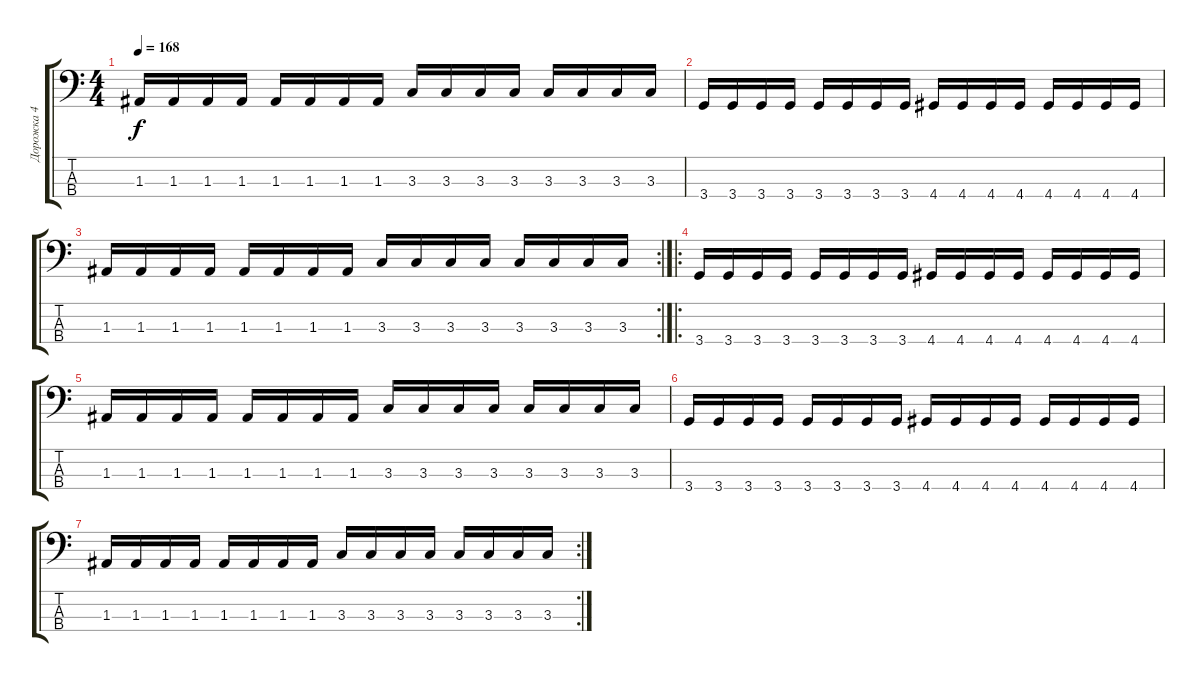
\track ("Дорожка 4" "Дорожка 4") {instrument fretlessbass}
\staff {score tabs}
\tuning (G2 D2 A1 E1) {hide}
\ts (4 4)
\tempo 168
\clef f4
\ks c
1.3.16{dy f} 1.3.16 1.3.16 1.3.16 1.3.16 1.3.16 1.3.16 1.3.16 3.3.16 3.3.16 3.3.16 3.3.16 3.3.16 3.3.16 3.3.16 3.3.16 |
3.4.16 3.4.16 3.4.16 3.4.16 3.4.16 3.4.16 3.4.16 3.4.16 4.4.16 4.4.16 4.4.16 4.4.16 4.4.16 4.4.16 4.4.16 4.4.16 |
\rc 2
1.3.16 1.3.16 1.3.16 1.3.16 1.3.16 1.3.16 1.3.16 1.3.16 3.3.16 3.3.16 3.3.16 3.3.16 3.3.16 3.3.16 3.3.16 3.3.16 |
\ro
3.4.16 3.4.16 3.4.16 3.4.16 3.4.16 3.4.16 3.4.16 3.4.16 4.4.16 4.4.16 4.4.16 4.4.16 4.4.16 4.4.16 4.4.16 4.4.16 |
1.3.16 1.3.16 1.3.16 1.3.16 1.3.16 1.3.16 1.3.16 1.3.16 3.3.16 3.3.16 3.3.16 3.3.16 3.3.16 3.3.16 3.3.16 3.3.16 |
3.4.16 3.4.16 3.4.16 3.4.16 3.4.16 3.4.16 3.4.16 3.4.16 4.4.16 4.4.16 4.4.16 4.4.16 4.4.16 4.4.16 4.4.16 4.4.16 |
\rc 2
1.3.16 1.3.16 1.3.16 1.3.16 1.3.16 1.3.16 1.3.16 1.3.16 3.3.16 3.3.16 3.3.16 3.3.16 3.3.16 3.3.16 3.3.16 3.3.16
